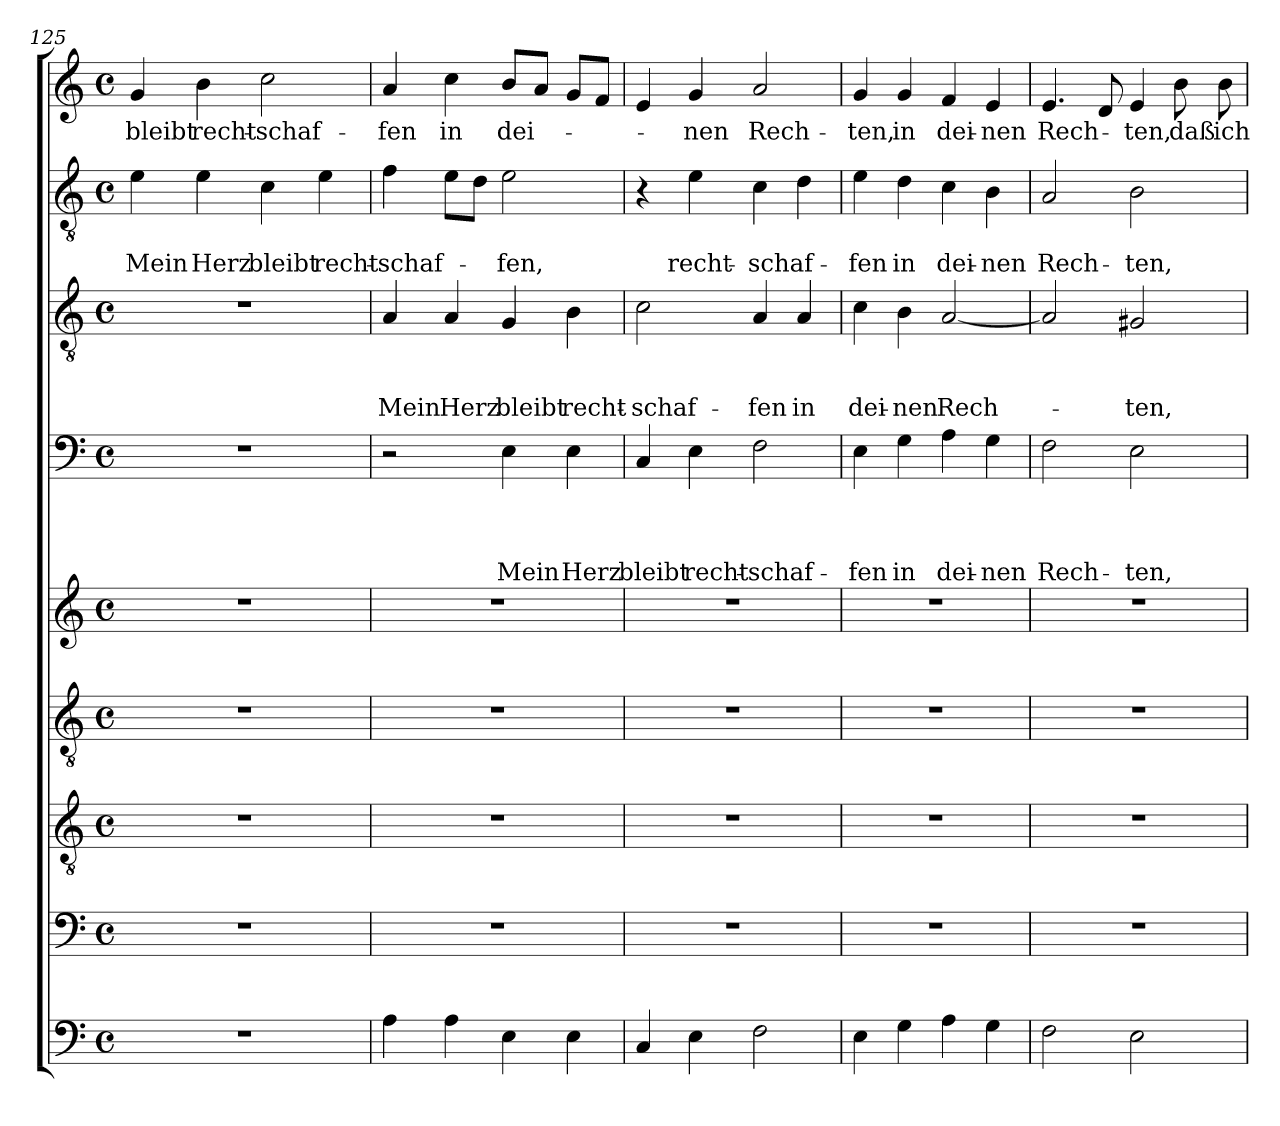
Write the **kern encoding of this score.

**kern	**kern	**kern	**kern	**kern	**kern	**text	**text	**text	**text	**kern	**text	**text	**text	**kern	**text	**text	**kern	**text
*part9	*part8	*part7	*part6	*part5	*part4	*part4	*part4	*part4	*part4	*part3	*part3	*part3	*part3	*part2	*part2	*part2	*part1	*part1
*staff9	*staff8	*staff7	*staff6	*staff5	*staff4	*staff4	*staff4	*staff4	*staff4	*staff3	*staff3	*staff3	*staff3	*staff2	*staff2	*staff2	*staff1	*staff1
!!LO:PB:g=z
*clefF4	*clefF4	*clefGv2	*clefGv2	*clefG2	*clefF4	*	*	*	*	*clefGv2	*	*	*	*clefGv2	*	*	*clefG2	*
*k[]	*k[]	*k[]	*k[]	*k[]	*k[]	*	*	*	*	*k[]	*	*	*	*k[]	*	*	*k[]	*
*C:	*C:	*C:	*C:	*C:	*C:	*	*	*	*	*C:	*	*	*	*C:	*	*	*C:	*
*M4/4	*M4/4	*M4/4	*M4/4	*M4/4	*M4/4	*	*	*	*	*M4/4	*	*	*	*M4/4	*	*	*M4/4	*
*met(c)	*met(c)	*met(c)	*met(c)	*met(c)	*met(c)	*	*	*	*	*met(c)	*	*	*	*met(c)	*	*	*met(c)	*
=125	=125	=125	=125	=125	=125	=125	=125	=125	=125	=125	=125	=125	=125	=125	=125	=125	=125	=125
!	!	!	!	!	!	!	!	!	!	!	!	!	!	!	!	!LO:LY:b	!	!LO:LY:b
1r	1r	1r	1r	1r	1r	.	.	.	.	1r	.	.	.	4e\	.	Mein	4g/	bleibt
!	!	!	!	!	!	!	!	!	!	!	!	!	!	!	!	!LO:LY:b	!	!LO:LY:b
.	.	.	.	.	.	.	.	.	.	.	.	.	.	4e\	.	Herz	4b\	recht-
!	!	!	!	!	!	!	!	!	!	!	!	!	!	!	!	!LO:LY:b	!	!LO:LY:b
.	.	.	.	.	.	.	.	.	.	.	.	.	.	4c\	.	bleibt	2cc\	-schaf-
!	!	!	!	!	!	!	!	!	!	!	!	!	!	!	!	!LO:LY:b	!	!
.	.	.	.	.	.	.	.	.	.	.	.	.	.	4e\	.	recht-	.	.
=126	=126	=126	=126	=126	=126	=126	=126	=126	=126	=126	=126	=126	=126	=126	=126	=126	=126	=126
!	!	!	!	!	!	!	!	!	!	!	!	!	!LO:LY:b	!	!	!LO:LY:b	!	!LO:LY:b
4A\	1r	1r	1r	1r	2r	.	.	.	.	4A/	.	.	Mein	4f\	.	-schaf-	4a/	-fen
!	!	!	!	!	!	!	!	!	!	!	!	!	!LO:LY:b	!	!	!	!	!LO:LY:b
4A\	.	.	.	.	.	.	.	.	.	4A/	.	.	Herz	8e\L	.	.	4cc\	in
.	.	.	.	.	.	.	.	.	.	.	.	.	.	8d\J	.	.	.	.
!	!	!	!	!	!	!	!	!	!LO:LY:b	!	!	!	!LO:LY:b	!	!	!LO:LY:b	!	!LO:LY:b
4E\	.	.	.	.	4E\	.	.	.	Mein	4G/	.	.	bleibt	2e\	.	-fen,	8b/L	dei-
.	.	.	.	.	.	.	.	.	.	.	.	.	.	.	.	.	8a/J	.
!	!	!	!	!	!	!	!	!	!LO:LY:b	!	!	!	!LO:LY:b	!	!	!	!	!
4E\	.	.	.	.	4E\	.	.	.	Herz	4B\	.	.	recht-	.	.	.	8g/L	.
.	.	.	.	.	.	.	.	.	.	.	.	.	.	.	.	.	8f/J	.
=127	=127	=127	=127	=127	=127	=127	=127	=127	=127	=127	=127	=127	=127	=127	=127	=127	=127	=127
!	!	!	!	!	!	!	!	!	!LO:LY:b	!	!	!	!LO:LY:b	!	!	!	!	!
4C/	1r	1r	1r	1r	4C/	.	.	.	bleibt	2c\	.	.	-schaf-	4r	.	.	4e/	.
!	!	!	!	!	!	!	!	!	!LO:LY:b	!	!	!	!	!	!	!LO:LY:b	!	!LO:LY:b
4E\	.	.	.	.	4E\	.	.	.	recht-	.	.	.	.	4e\	.	recht-	4g/	-nen
!	!	!	!	!	!	!	!	!	!LO:LY:b	!	!	!	!LO:LY:b	!	!	!LO:LY:b	!	!LO:LY:b
2F\	.	.	.	.	2F\	.	.	.	-schaf-	4A/	.	.	-fen	4c\	.	-schaf-	2a/	Rech-
!	!	!	!	!	!	!	!	!	!	!	!	!	!LO:LY:b	!	!	!	!	!
.	.	.	.	.	.	.	.	.	.	4A/	.	.	in	4d\	.	.	.	.
=128	=128	=128	=128	=128	=128	=128	=128	=128	=128	=128	=128	=128	=128	=128	=128	=128	=128	=128
!	!	!	!	!	!	!	!	!	!LO:LY:b	!	!	!	!LO:LY:b	!	!	!LO:LY:b	!	!LO:LY:b
4E\	1r	1r	1r	1r	4E\	.	.	.	-fen	4c\	.	.	dei-	4e\	.	-fen	4g/	-ten,
!	!	!	!	!	!	!	!	!	!LO:LY:b	!	!	!	!LO:LY:b	!	!	!LO:LY:b	!	!LO:LY:b
4G\	.	.	.	.	4G\	.	.	.	in	4B\	.	.	-nen	4d\	.	in	4g/	in
!	!	!	!	!	!	!	!	!	!LO:LY:b	!	!	!	!LO:LY:b	!	!	!LO:LY:b	!	!LO:LY:b
4A\	.	.	.	.	4A\	.	.	.	dei-	[2A/	.	.	Rech-	4c\	.	dei-	4f/	dei-
!	!	!	!	!	!	!	!	!	!LO:LY:b	!	!	!	!	!	!	!LO:LY:b	!	!LO:LY:b
4G\	.	.	.	.	4G\	.	.	.	-nen	.	.	.	.	4B\	.	-nen	4e/	-nen
=129	=129	=129	=129	=129	=129	=129	=129	=129	=129	=129	=129	=129	=129	=129	=129	=129	=129	=129
!	!	!	!	!	!	!	!	!	!LO:LY:b	!	!	!	!	!	!	!LO:LY:b	!	!LO:LY:b
2F\	1r	1r	1r	1r	2F\	.	.	.	Rech-	2A/]	.	.	.	2A/	.	Rech-	4.e/	Rech-
.	.	.	.	.	.	.	.	.	.	.	.	.	.	.	.	.	8d/	.
!	!	!	!	!	!	!	!	!	!LO:LY:b	!	!	!	!LO:LY:b	!	!	!LO:LY:b	!	!LO:LY:b
2E\	.	.	.	.	2E\	.	.	.	-ten,	2G#X/	.	.	-ten,	2B\	.	-ten,	4e/	-ten,
!	!	!	!	!	!	!	!	!	!	!	!	!	!	!	!	!	!	!LO:LY:b
.	.	.	.	.	.	.	.	.	.	.	.	.	.	.	.	.	8b\	daß
!	!	!	!	!	!	!	!	!	!	!	!	!	!	!	!	!	!	!LO:LY:b
.	.	.	.	.	.	.	.	.	.	.	.	.	.	.	.	.	8b\	ich
=	=	=	=	=	=	=	=	=	=	=	=	=	=	=	=	=	=	=
*-	*-	*-	*-	*-	*-	*-	*-	*-	*-	*-	*-	*-	*-	*-	*-	*-	*-	*-
